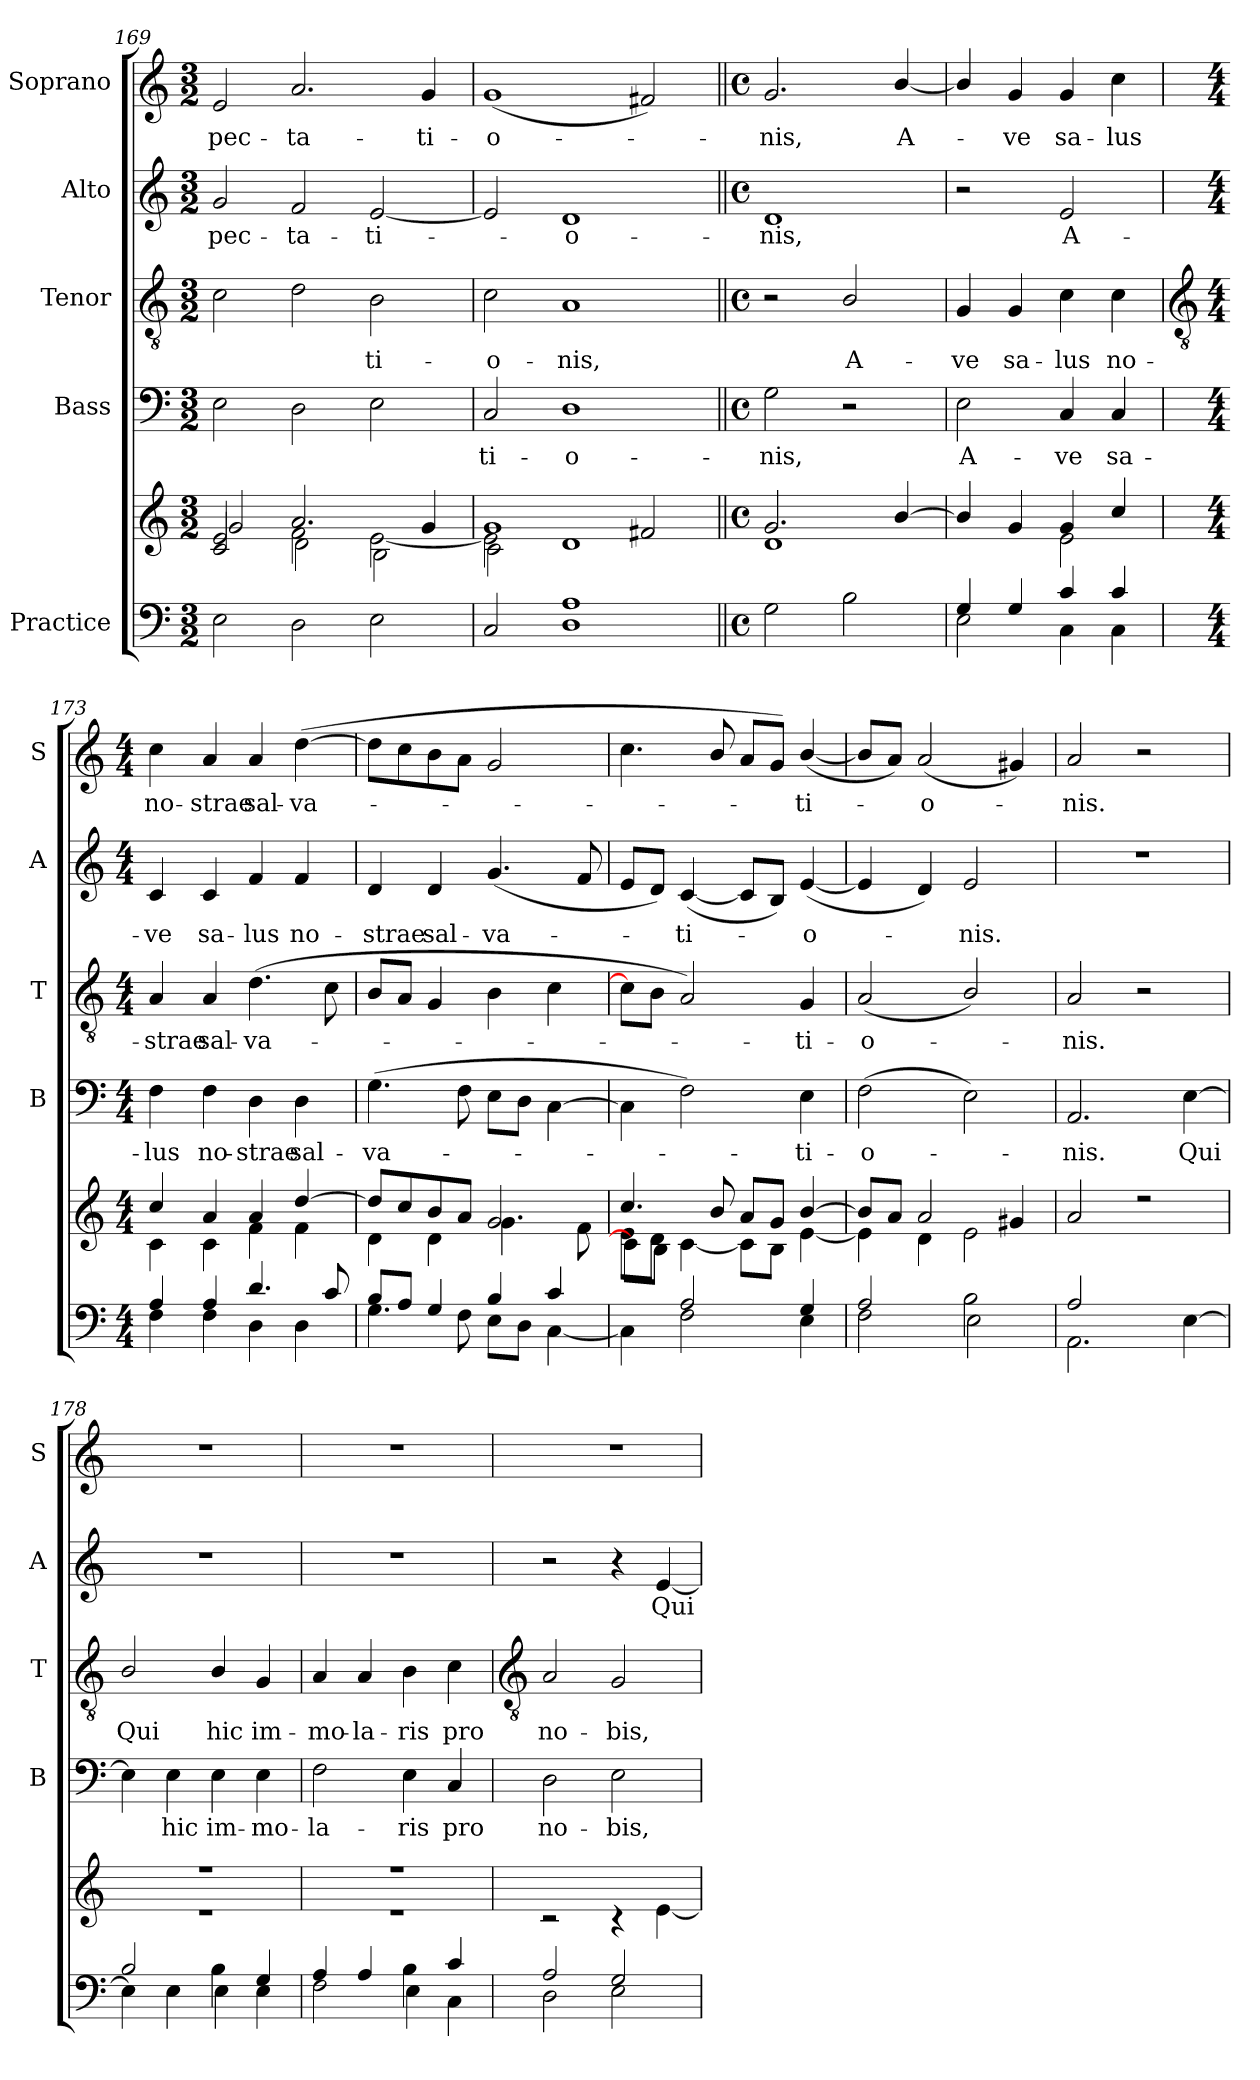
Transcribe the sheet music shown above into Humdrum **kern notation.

**kern	**kern	**kern	**text	**kern	**text	**kern	**text	**kern	**text
*part5	*part5	*part4	*part4	*part3	*part3	*part2	*part2	*part1	*part1
*staff6	*staff5	*staff4	*staff4	*staff3	*staff3	*staff2	*staff2	*staff1	*staff1
*I"Practice	*	*I"Bass	*	*I"Tenor	*	*I"Alto	*	*I"Soprano	*
*	*	*I'B	*	*I'T	*	*I'A	*	*I'S	*
*clefF4	*clefG2	*clefF4	*	*clefGv2	*	*clefG2	*	*clefG2	*
*k[]	*k[]	*k[]	*	*k[]	*	*k[]	*	*k[]	*
*C:	*C:	*C:	*	*C:	*	*C:	*	*C:	*
*M3/2	*M3/2	*M3/2	*	*M3/2	*	*M3/2	*	*M3/2	*
=169	=169	=169	=169	=169	=169	=169	=169	=169	=169
*	*^	*	*	*	*	*	*	*	*
*	*	*^	*	*	*	*	*	*	*	*
!	!	!	!	!	!	!	!	!	!LO:LY:b	!	!LO:LY:b
2E	2e	2g/	2c	2E	.	2c	.	2g	-pec-	2e	-pec-
!	!	!	!	!	!	!	!	!	!LO:LY:b	!	!LO:LY:b
2D	2.a	2f\	2d\	2D	.	2d	.	2f	-ta-	2.a	-ta-
!	!	!	!	!	!	!	!LO:LY:b	!	!LO:LY:b	!	!
2E	.	[2e\	2B\	2E	.	2B	ti-	[2e	-ti-	.	.
!	!	!	!	!	!	!	!	!	!	!	!LO:LY:b
.	4g	.	.	.	.	.	.	.	.	4g	-ti-
=170	=170	=170	=170	=170	=170	=170	=170	=170	=170	=170	=170
*^	*	*	*	*	*	*	*	*	*	*	*
!	!	!	!	!	!	!LO:LY:b	!	!LO:LY:b	!	!	!	!LO:LY:b
2ryy	2C	1g	2e\]	2c\	2C	ti-	2c	-o-	2e]	.	(<1g	-o-
!	!	!	!	!	!	!LO:LY:b	!	!LO:LY:b	!	!LO:LY:b	!	!
1A	1D	.	1d\	1ryy	1D	-o-	1A	-nis,	1d	o-	.	.
.	.	2f#X	.	.	.	.	.	.	.	.	2f#X)	.
*	*	*v	*v	*v	*	*	*	*	*	*	*	*
=171||	=171||	=171||	=171||	=171||	=171||	=171||	=171||	=171||	=171||	=171||
*M4/4	*	*M4/4	*M4/4	*	*M4/4	*	*M4/4	*	*M4/4	*
*met(c)	*	*met(c)	*met(c)	*	*met(c)	*	*met(c)	*	*met(c)	*
*	*	*^	*	*	*	*	*	*	*	*
!	!	!	!	!	!LO:LY:b	!	!	!	!LO:LY:b	!	!LO:LY:b
2ryy	2G	2.g	1d\	2G	-nis,	2r	.	1d	-nis,	2.g	nis,
!	!	!	!	!	!	!	!LO:LY:b	!	!	!	!
2B\	2ryy	.	.	2r	.	2B/	A-	.	.	.	.
!	!	!	!	!	!	!	!	!	!	!	!LO:LY:b
.	.	[4b/	.	.	.	.	.	.	.	[4b/	A-
=172	=172	=172	=172	=172	=172	=172	=172	=172	=172	=172	=172
!	!	!	!	!	!LO:LY:b	!	!LO:LY:b	!	!	!	!
4G/	2E	4b/]	2ryy	2E	A-	4G	-ve	2r	.	4b/]	.
!	!	!	!	!	!	!	!LO:LY:b	!	!	!	!LO:LY:b
4G/	.	4g	.	.	.	4G	sa-	.	.	4g	ve
!	!	!	!	!	!LO:LY:b	!	!LO:LY:b	!	!LO:LY:b	!	!LO:LY:b
4c	4C\	4g	2e\	4C	-ve	4c	-lus	2e	A-	4g	sa-
!	!	!	!	!	!LO:LY:b	!	!LO:LY:b	!	!	!	!LO:LY:b
4c	4C\	4cc	.	4C	sa-	4c	no-	.	.	4cc	-lus
!!LO:LB:g=z
=173	=173	=173	=173	=173	=173	=173	=173	=173	=173	=173	=173
*	*	*	*	*	*	*clefGv2	*	*	*	*	*
*M4/4	*	*M4/4	*	*M4/4	*	*M4/4	*	*M4/4	*	*M4/4	*
!	!	!	!	!	!LO:LY:b	!	!LO:LY:b	!	!LO:LY:b	!	!LO:LY:b
4A	4F	4cc/	4c	4F	-lus	4A	-strae	4c	-ve	4cc	no-
!	!	!	!	!	!LO:LY:b	!	!LO:LY:b	!	!LO:LY:b	!	!LO:LY:b
4A	4F	4a	4c	4F	no-	4A	sal-	4c	sa-	4a	-strae
!	!	!	!	!	!LO:LY:b	!	!LO:LY:b	!	!LO:LY:b	!	!LO:LY:b
4.d/	4D	4a	4f	4D	-strae	(>4.d	-va-	4f	-lus	4a	sal-
!	!	!	!	!	!LO:LY:b	!	!	!	!LO:LY:b	!	!LO:LY:b
.	4D	[4dd	4f\	4D	sal-	.	.	4f	no-	(<[4dd	-va-
8c/	.	.	.	.	.	8c	.	.	.	.	.
=174	=174	=174	=174	=174	=174	=174	=174	=174	=174	=174	=174
!	!	!	!	!	!LO:LY:b	!	!	!	!LO:LY:b	!	!
8B/L	4.G	8dd/L]	4d\	(>4.G	-va-	8BL	.	4d	-strae	8ddL]	.
8A/J	.	8cc/	.	.	.	8AJ	.	.	.	8cc	.
!	!	!	!	!	!	!	!	!	!LO:LY:b	!	!
4G/	.	8b/	4d\	.	.	4G	.	4d	sal-	8b	.
.	8F	8aJ	.	8F	.	.	.	.	.	8aJ	.
!	!	!	!	!	!	!	!	!	!LO:LY:b	!	!
4B/	8EL	2g/	4.g	8EL	.	4B	.	(<4.g	-va-	2g	.
.	8DJ	.	.	8DJ	.	.	.	.	.	.	.
4c	[4C\	.	.	[4C\	.	4c	.	.	.	.	.
.	.	.	8f	.	.	.	.	8f	.	.	.
=175	=175	=175	=175	=175	=175	=175	=175	=175	=175	=175	=175
*	*	*	*^	*	*	*	*	*	*	*	*
4ryy	4C\]	4.cc/	8e\L	8c\L]	4C\]	.	8cL]	.	8eL	.	4.cc	.
.	.	.	8d\J	8B\J	.	.	8BJ	.	8dJ)	.	.	.
!	!	!	!	!	!	!	!	!	!	!LO:LY:b	!	!
2A	2F	.	[4c\	2.ryy	2F)	.	2A)	.	(<[4c	ti-	.	.
.	.	8b/	.	.	.	.	.	.	.	.	8b/	.
.	.	8aL	8cL]	.	.	.	.	.	8cL]	.	8aL	.
.	.	8gJ	8BJ	.	.	.	.	.	8BJ)	.	8gJ)	.
!	!	!	!	!	!	!LO:LY:b	!	!LO:LY:b	!	!LO:LY:b	!	!LO:LY:b
4G	4E	[4b/	[4e	.	4E	ti-	4G	ti-	(<[4e	o-	(<[4b/	ti-
*	*	*	*v	*v	*	*	*	*	*	*	*	*
=176	=176	=176	=176	=176	=176	=176	=176	=176	=176	=176	=176
!	!	!	!	!	!LO:LY:b	!	!LO:LY:b	!	!	!	!
2A	2F	8bL]	4e\]	(>2F	-o-	(<2A	-o-	4e]	.	8bL]	.
.	.	8aJ	.	.	.	.	.	.	.	8aJ)	.
!	!	!	!	!	!	!	!	!	!	!	!LO:LY:b
.	.	2a	4d\	.	.	.	.	4d)	.	(<2a	o-
!	!	!	!	!	!	!	!	!	!LO:LY:b	!	!
2B\	2E	.	2e\	2E)	.	2B/)	.	2e	nis.	.	.
.	.	4g#X	.	.	.	.	.	.	.	4g#X)	.
=177	=177	=177	=177	=177	=177	=177	=177	=177	=177	=177	=177
!	!	!	!	!	!LO:LY:b	!	!LO:LY:b	!	!	!	!LO:LY:b
2A/	2.AA\	2a	1ryy	2.AA	nis.	2A	nis.	1r	.	2a	nis.
2ryy	.	2r	.	.	.	2r	.	.	.	2r	.
!	!	!	!	!	!LO:LY:b	!	!	!	!	!	!
.	[4E	.	.	[4E	Qui	.	.	.	.	.	.
=178	=178	=178	=178	=178	=178	=178	=178	=178	=178	=178	=178
!	!	!	!	!	!	!	!LO:LY:b	!	!	!	!
2B/	4E]	1r	1r	4E]	.	2B/	Qui	1r	.	1r	.
!	!	!	!	!	!LO:LY:b	!	!	!	!	!	!
.	4E	.	.	4E	hic	.	.	.	.	.	.
!	!	!	!	!	!LO:LY:b	!	!LO:LY:b	!	!	!	!
4B\	4E	.	.	4E	im-	4B/	hic	.	.	.	.
!	!	!	!	!	!LO:LY:b	!	!LO:LY:b	!	!	!	!
4G	4E	.	.	4E	-mo-	4G	im-	.	.	.	.
=179	=179	=179	=179	=179	=179	=179	=179	=179	=179	=179	=179
!	!	!	!	!	!LO:LY:b	!	!LO:LY:b	!	!	!	!
4A/	2F	1r	1r	2F	-la-	4A	-mo-	1r	.	1r	.
!	!	!	!	!	!	!	!LO:LY:b	!	!	!	!
4A/	.	.	.	.	.	4A	-la-	.	.	.	.
!	!	!	!	!	!LO:LY:b	!	!LO:LY:b	!	!	!	!
4B\	4E	.	.	4E	-ris	4B	-ris	.	.	.	.
!	!	!	!	!	!LO:LY:b	!	!LO:LY:b	!	!	!	!
4c	4C\	.	.	4C	pro	4c	pro	.	.	.	.
!!LO:LB:g=z
=180	=180	=180	=180	=180	=180	=180	=180	=180	=180	=180	=180
*	*	*	*	*	*	*clefGv2	*	*	*	*	*
!	!	!	!	!	!LO:LY:b	!	!LO:LY:b	!	!	!	!
2A	2D	1ryy	2r	2D	no-	2A	no-	2r	.	1r	.
!	!	!	!	!	!LO:LY:b	!	!LO:LY:b	!	!	!	!
2G	2E	.	4r	2E	-bis,	2G	-bis,	4r	.	.	.
!	!	!	!	!	!	!	!	!	!LO:LY:b	!	!
.	.	.	[4e	.	.	.	.	[4e	Qui	.	.
*v	*v	*	*	*	*	*	*	*	*	*	*
*	*v	*v	*	*	*	*	*	*	*	*
=	=	=	=	=	=	=	=	=	=
*-	*-	*-	*-	*-	*-	*-	*-	*-	*-
